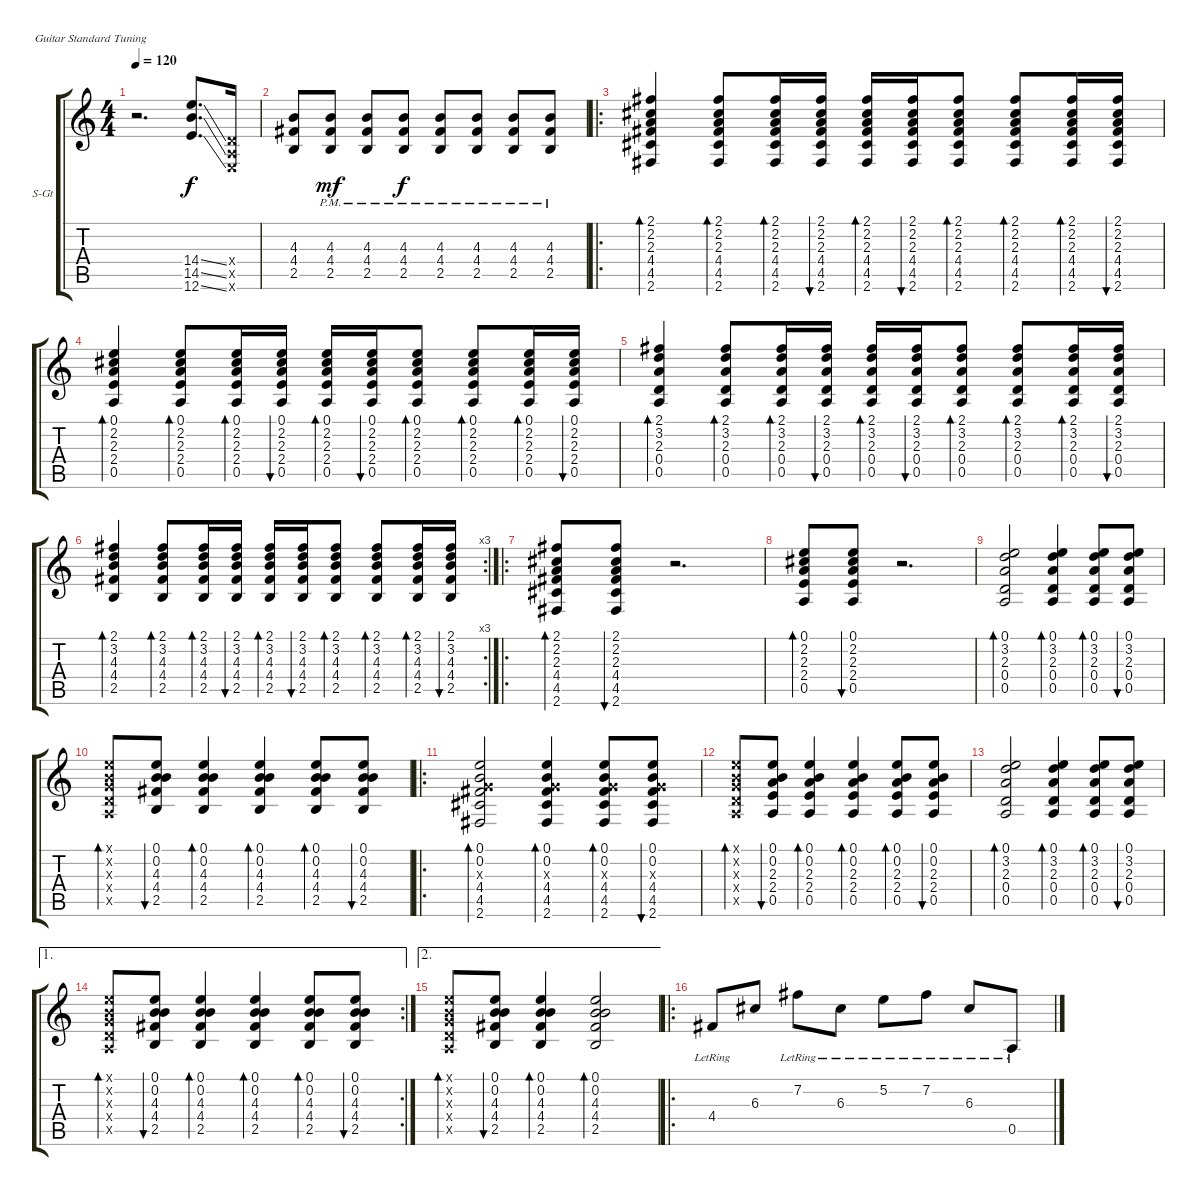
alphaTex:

\defaultSystemsLayout 4
\bracketExtendMode groupsimilarinstruments
\firstSystemTrackNameOrientation horizontal
\otherSystemsTrackNameOrientation horizontal
\track ("Steel Guitar" "S-Gt") {instrument acousticguitarsteel}
\staff {score tabs}
\tuning (E4 B3 G3 D3 A2 E2)
\ts (4 4)
\tempo 120
\clef g2
\ks c
r.2{d dy f} (14.4{ss} 14.5{ss} 12.6{ss}).8{d} (0.4{x} 0.5{x} 0.6{x}).16 |
(4.3 4.4 2.5).8 (4.3{pm} 4.4{pm} 2.5{pm}).8{dy mf} (4.3{pm} 4.4{pm} 2.5{pm}).8 (4.3{pm} 4.4{pm} 2.5{pm}).8{dy f} (4.3{pm} 4.4{pm} 2.5{pm}).8 (4.3{pm} 4.4{pm} 2.5).8 (4.3{pm} 4.4 2.5).8 (4.3{pm} 4.4 2.5).8 |
\ro
(2.1 2.2 2.3 4.4 4.5 2.6).4{bd 30} (2.1 2.2 2.3 4.4 4.5 2.6).8{bd 30} (2.1 2.2 2.3 4.4 4.5 2.6).16{bd 30} (2.1 2.2 2.3 4.4 4.5 2.6).16{bu 30} (2.1 2.2 2.3 4.4 4.5 2.6).16{bd 30} (2.1 2.2 2.3 4.4 4.5 2.6).16{bu 30} (2.1 2.2 2.3 4.4 4.5 2.6).8{bd 30} (2.1 2.2 2.3 4.4 4.5 2.6).8{bd 30} (2.1 2.2 2.3 4.4 4.5 2.6).16{bd 30} (2.1 2.2 2.3 4.4 4.5 2.6).16{bu 30} |
(0.1 2.2 2.3 2.4 0.5).4{bd 30} (0.1 2.2 2.3 2.4 0.5).8{bd 30} (0.1 2.2 2.3 2.4 0.5).16{bd 30} (0.1 2.2 2.3 2.4 0.5).16{bu 30} (0.1 2.2 2.3 2.4 0.5).16{bd 30} (0.1 2.2 2.3 2.4 0.5).16{bu 30} (0.1 2.2 2.3 2.4 0.5).8{bd 30} (0.1 2.2 2.3 2.4 0.5).8{bd 30} (0.1 2.2 2.3 2.4 0.5).16{bd 30} (0.1 2.2 2.3 2.4 0.5).16{bu 30} |
(2.1 3.2 2.3 0.4 0.5).4{bd 30} (2.1 3.2 2.3 0.4 0.5).8{bd 30} (2.1 3.2 2.3 0.4 0.5).16{bd 30} (2.1 3.2 2.3 0.4 0.5).16{bu 30} (2.1 3.2 2.3 0.4 0.5).16{bd 30} (2.1 3.2 2.3 0.4 0.5).16{bu 30} (2.1 3.2 2.3 0.4 0.5).8{bd 30} (2.1 3.2 2.3 0.4 0.5).8{bd 30} (2.1 3.2 2.3 0.4 0.5).16{bd 30} (2.1 3.2 2.3 0.4 0.5).16{bu 30} |
\rc 3
(2.1 3.2 4.3 4.4 2.5).4{bd 30} (2.1 3.2 4.3 4.4 2.5).8{bd 30} (2.1 3.2 4.3 4.4 2.5).16{bd 30} (2.1 3.2 4.3 4.4 2.5).16{bu 30} (2.1 3.2 4.3 4.4 2.5).16{bd 30} (2.1 3.2 4.3 4.4 2.5).16{bu 30} (2.1 3.2 4.3 4.4 2.5).8{bd 30} (2.1 3.2 4.3 4.4 2.5).8{bd 30} (2.1 3.2 4.3 4.4 2.5).16{bd 30} (2.1 3.2 4.3 4.4 2.5).16{bu 30} |
\ro
(2.1 2.2 2.3 4.4 4.5 2.6).8{bd 30} (2.1 2.2 2.3 4.4 4.5 2.6).8{bu 30} r.2{d} |
(0.1 2.2 2.3 2.4 0.5).8{bd 30} (0.1 2.2 2.3 2.4 0.5).8{bu 30} r.2{d} |
(0.1 3.2 2.3 0.4 0.5).2{bd 30} (0.1 3.2 2.3 0.4 0.5).4{bd 30} (0.1 3.2 2.3 0.4 0.5).8{bd 30} (0.1 3.2 2.3 0.4 0.5).8{bu 30} |
(0.1{x} 0.2{x} 0.3{x} 0.4{x} 0.5{x}).8{bd 30} (0.1 0.2 4.3 4.4 2.5).8{bu 30} (0.1 0.2 4.3 4.4 2.5).4{bd 30} (0.1 0.2 4.3 4.4 2.5).4{bd 30} (0.1 0.2 4.3 4.4 2.5).8{bd 30} (0.1 0.2 4.3 4.4 2.5).8{bu 30} |
\ro
(0.1 0.2 0.3{x} 4.4 4.5 2.6).2{bd 30} (0.1 0.2 0.3{x} 4.4 4.5 2.6).4{bd 30} (0.1 0.2 0.3{x} 4.4 4.5 2.6).8{bd 30} (0.1 0.2 0.3{x} 4.4 4.5 2.6).8{bu 30} |
(0.1{x} 0.2{x} 0.3{x} 0.4{x} 0.5{x}).8{bd 30} (0.1 0.2 2.3 2.4 0.5).8{bu 30} (0.1 0.2 2.3 2.4 0.5).4{bd 30} (0.1 0.2 2.3 2.4 0.5).4{bd 30} (0.1 0.2 2.3 2.4 0.5).8{bd 30} (0.1 0.2 2.3 2.4 0.5).8{bu 30} |
(0.1 3.2 2.3 0.4 0.5).2{bd 30} (0.1 3.2 2.3 0.4 0.5).4{bd 30} (0.1 3.2 2.3 0.4 0.5).8{bd 30} (0.1 3.2 2.3 0.4 0.5).8{bu 30} |
\ae 1
\rc 2
(0.1{x} 0.2{x} 0.3{x} 0.4{x} 0.5{x}).8{bd 30} (0.1 0.2 4.3 4.4 2.5).8{bu 30} (0.1 0.2 4.3 4.4 2.5).4{bd 30} (0.1 0.2 4.3 4.4 2.5).4{bd 30} (0.1 0.2 4.3 4.4 2.5).8{bd 30} (0.1 0.2 4.3 4.4 2.5).8{bu 30} |
\ae 2
(0.1{x} 0.2{x} 0.3{x} 0.4{x} 0.5{x}).8{bd 30} (0.1 0.2 4.3 4.4 2.5).8{bu 30} (0.1 0.2 4.3 4.4 2.5).4{bd 30} (0.1 0.2 4.3 4.4 2.5).2{bd 30} |
\ro
4.4{lr}.8 6.3.8 7.2{lr}.8 6.3{lr}.8 5.2{lr}.8 7.2{lr}.8 6.3{lr}.8 0.5{lr}.8
